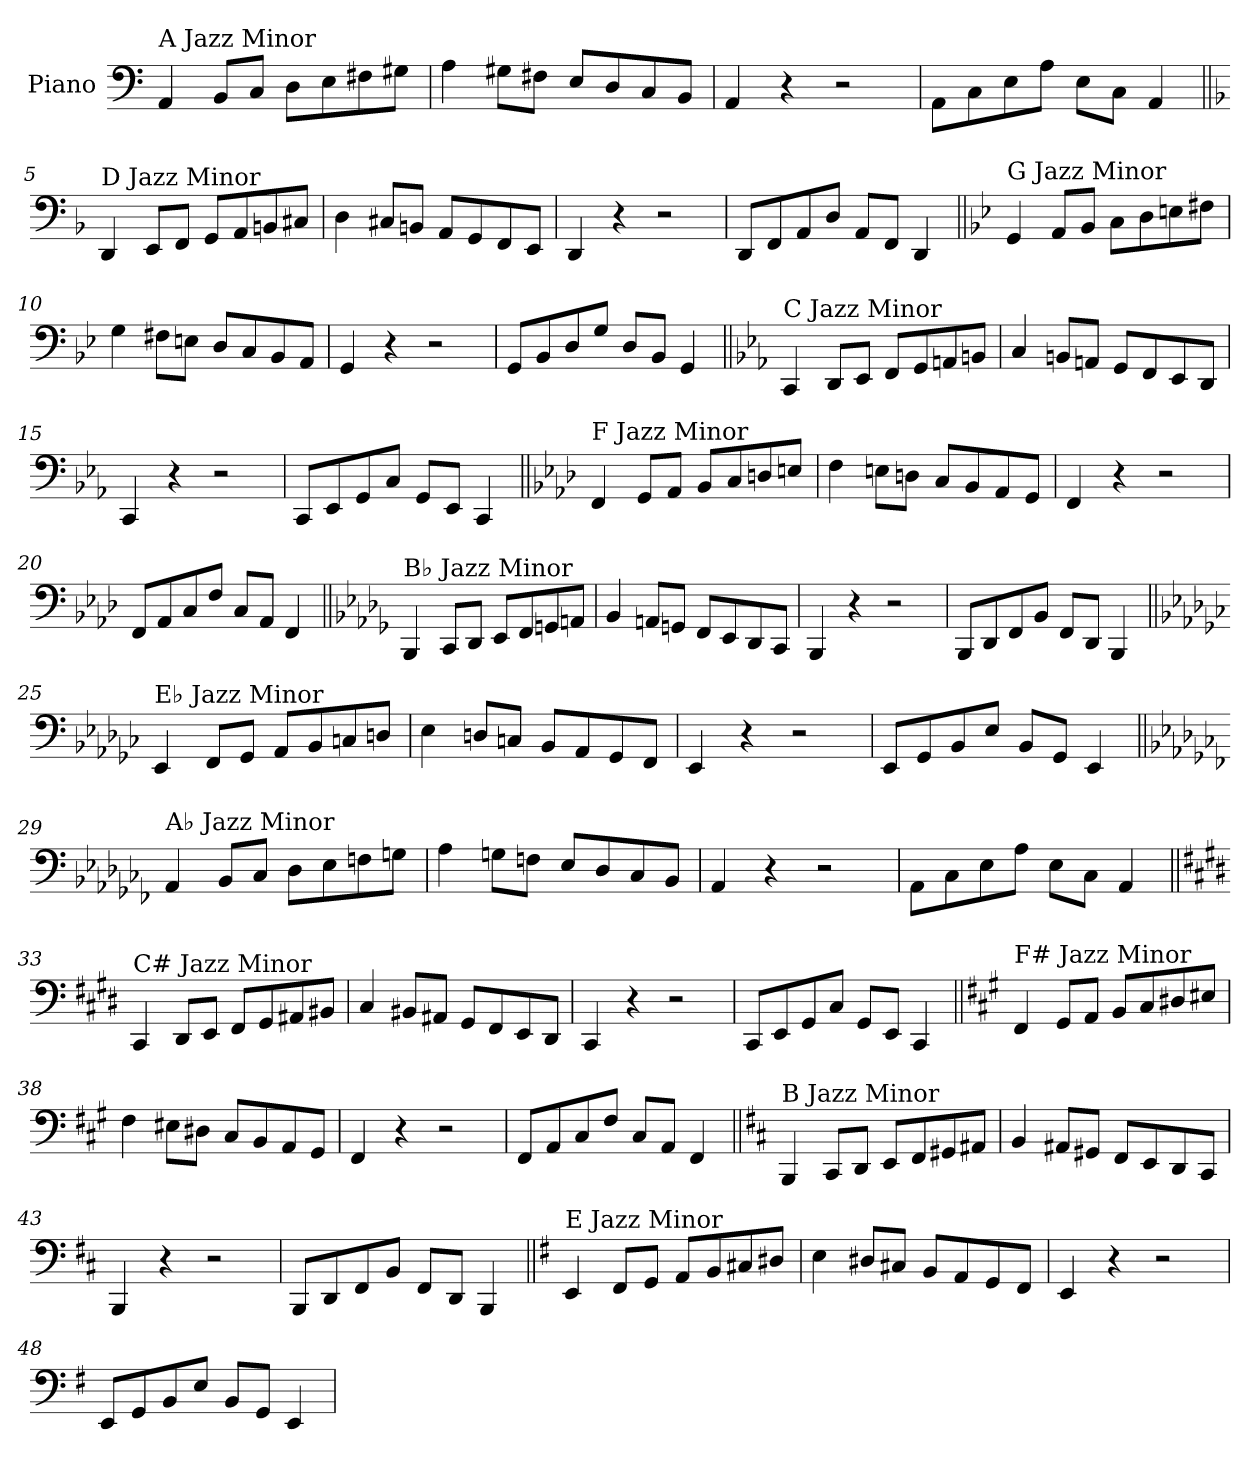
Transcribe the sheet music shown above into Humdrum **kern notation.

**kern
*part1
*staff1
*I"Piano
*I'Pno.
*clefF4
*k[]
=1
!LO:TX:a:t=A Jazz Minor
4AA/
8BB/L
8C/J
8D\L
8E\
8F#X\
8G#X\J
=2
4A\
8G#X\L
8F#X\J
8E/L
8D/
8C/
8BB/J
=3
4AA/
4r
2r
=4
8AA\L
8C\
8E\
8A\J
8E\L
8C\J
4AA/
!!LO:LB:g=z
=5||
*k[b-]
!LO:TX:a:t=D Jazz Minor
4DD/
8EE/L
8FF/J
8GG/L
8AA/
8BBn/
8C#X/J
=6
4D\
8C#X/L
8BBn/J
8AA/L
8GG/
8FF/
8EE/J
=7
4DD/
4r
2r
=8
8DD/L
8FF/
8AA/
8D/J
8AA/L
8FF/J
4DD/
!!LO:LB:g=z
=9||
*k[b-e-]
!LO:TX:a:t=G Jazz Minor
4GG/
8AA/L
8BB-/J
8C\L
8D\
8En\
8F#X\J
=10
4G\
8F#X\L
8En\J
8D/L
8C/
8BB-/
8AA/J
=11
4GG/
4r
2r
=12
8GG/L
8BB-/
8D/
8G/J
8D/L
8BB-/J
4GG/
!!LO:LB:g=z
=13||
*k[b-e-a-]
!LO:TX:a:t=C Jazz Minor
4CC/
8DD/L
8EE-/J
8FF/L
8GG/
8AAn/
8BBn/J
=14
4C/
8BBn/L
8AAn/J
8GG/L
8FF/
8EE-/
8DD/J
=15
4CC/
4r
2r
=16
8CC/L
8EE-/
8GG/
8C/J
8GG/L
8EE-/J
4CC/
!!LO:LB:g=z
=17||
*k[b-e-a-d-]
!LO:TX:a:t=F Jazz Minor
4FF/
8GG/L
8AA-/J
8BB-/L
8C/
8Dn/
8En/J
=18
4F\
8En\L
8Dn\J
8C/L
8BB-/
8AA-/
8GG/J
=19
4FF/
4r
2r
=20
8FF/L
8AA-/
8C/
8F/J
8C/L
8AA-/J
4FF/
!!LO:LB:g=z
=21||
*k[b-e-a-d-g-]
!LO:TX:a:t=B♭ Jazz Minor
4BBB-/
8CC/L
8DD-/J
8EE-/L
8FF/
8GGn/
8AAn/J
=22
4BB-/
8AAn/L
8GGn/J
8FF/L
8EE-/
8DD-/
8CC/J
=23
4BBB-/
4r
2r
=24
8BBB-/L
8DD-/
8FF/
8BB-/J
8FF/L
8DD-/J
4BBB-/
!!LO:LB:g=z
=25||
*k[b-e-a-d-g-c-]
!LO:TX:a:t=E♭ Jazz Minor
4EE-/
8FF/L
8GG-/J
8AA-/L
8BB-/
8Cn/
8Dn/J
=26
4E-\
8Dn/L
8Cn/J
8BB-/L
8AA-/
8GG-/
8FF/J
=27
4EE-/
4r
2r
=28
8EE-/L
8GG-/
8BB-/
8E-/J
8BB-/L
8GG-/J
4EE-/
!!LO:LB:g=z
=29||
*k[b-e-a-d-g-c-f-]
!LO:TX:a:t=A♭ Jazz Minor
4AA-/
8BB-/L
8C-/J
8D-\L
8E-\
8Fn\
8Gn\J
=30
4A-\
8Gn\L
8Fn\J
8E-/L
8D-/
8C-/
8BB-/J
=31
4AA-/
4r
2r
=32
8AA-\L
8C-\
8E-\
8A-\J
8E-\L
8C-\J
4AA-/
!!LO:LB:g=z
=33||
*k[f#c#g#d#]
!LO:TX:a:t=C# Jazz Minor
4CC#/
8DD#/L
8EE/J
8FF#/L
8GG#/
8AA#X/
8BB#X/J
=34
4C#/
8BB#X/L
8AA#X/J
8GG#/L
8FF#/
8EE/
8DD#/J
=35
4CC#/
4r
2r
=36
8CC#/L
8EE/
8GG#/
8C#/J
8GG#/L
8EE/J
4CC#/
!!LO:LB:g=z
=37||
*k[f#c#g#]
!LO:TX:a:t=F# Jazz Minor
4FF#/
8GG#/L
8AA/J
8BB/L
8C#/
8D#X/
8E#X/J
=38
4F#\
8E#X\L
8D#X\J
8C#/L
8BB/
8AA/
8GG#/J
=39
4FF#/
4r
2r
=40
8FF#/L
8AA/
8C#/
8F#/J
8C#/L
8AA/J
4FF#/
!!LO:LB:g=z
=41||
*k[f#c#]
!LO:TX:a:t=B Jazz Minor
4BBB/
8CC#/L
8DD/J
8EE/L
8FF#/
8GG#X/
8AA#X/J
=42
4BB/
8AA#X/L
8GG#X/J
8FF#/L
8EE/
8DD/
8CC#/J
=43
4BBB/
4r
2r
=44
8BBB/L
8DD/
8FF#/
8BB/J
8FF#/L
8DD/J
4BBB/
!!LO:LB:g=z
=45||
*k[f#]
!LO:TX:a:t=E Jazz Minor
4EE/
8FF#/L
8GG/J
8AA/L
8BB/
8C#X/
8D#X/J
=46
4E\
8D#X/L
8C#X/J
8BB/L
8AA/
8GG/
8FF#/J
=47
4EE/
4r
2r
=48
8EE/L
8GG/
8BB/
8E/J
8BB/L
8GG/J
4EE/
=
*-
